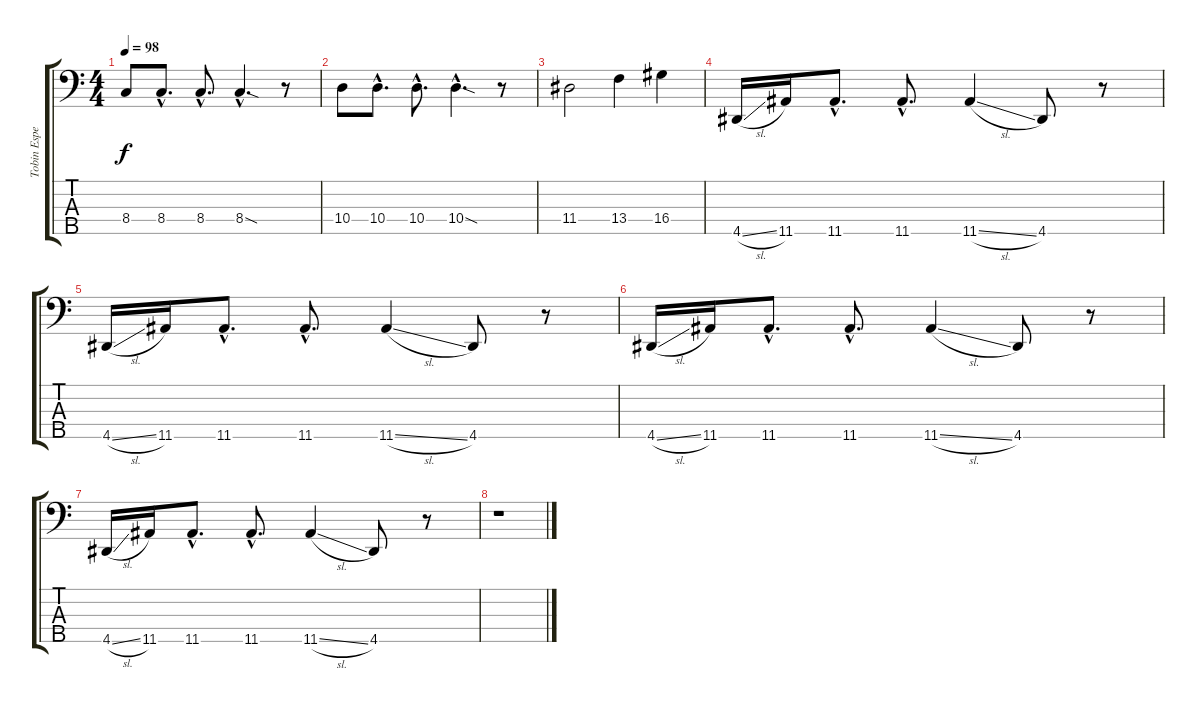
\track ("Tobin Esperance - Bass" "Tobin Espe") {instrument electricbassfinger}
\staff {score tabs}
\tuning (G2 D2 A1 E1 B0) {hide}
\ts (4 4)
\tempo 98
\clef f4
\ks c
8.4.8{dy f} 8.4{hac}.8{d} 8.4{hac}.8{d} 8.4{sod hac}.4{d} r.8 |
10.4.8 10.4{hac}.8{d} 10.4{hac}.8{d} 10.4{sod hac}.4{d} r.8 |
11.4.2 13.4.4 16.4.4 |
4.5{sl}.16 11.5.16 11.5{hac}.8{d} 11.5{hac}.8{d} 11.5{sl}.4 4.5.8 r.8 |
4.5{sl}.16 11.5.16 11.5{hac}.8{d} 11.5{hac}.8{d} 11.5{sl}.4 4.5.8 r.8 |
4.5{sl}.16 11.5.16 11.5{hac}.8{d} 11.5{hac}.8{d} 11.5{sl}.4 4.5.8 r.8 |
4.5{sl}.16 11.5.16 11.5{hac}.8{d} 11.5{hac}.8{d} 11.5{sl}.4 4.5.8 r.8 |
r.1
